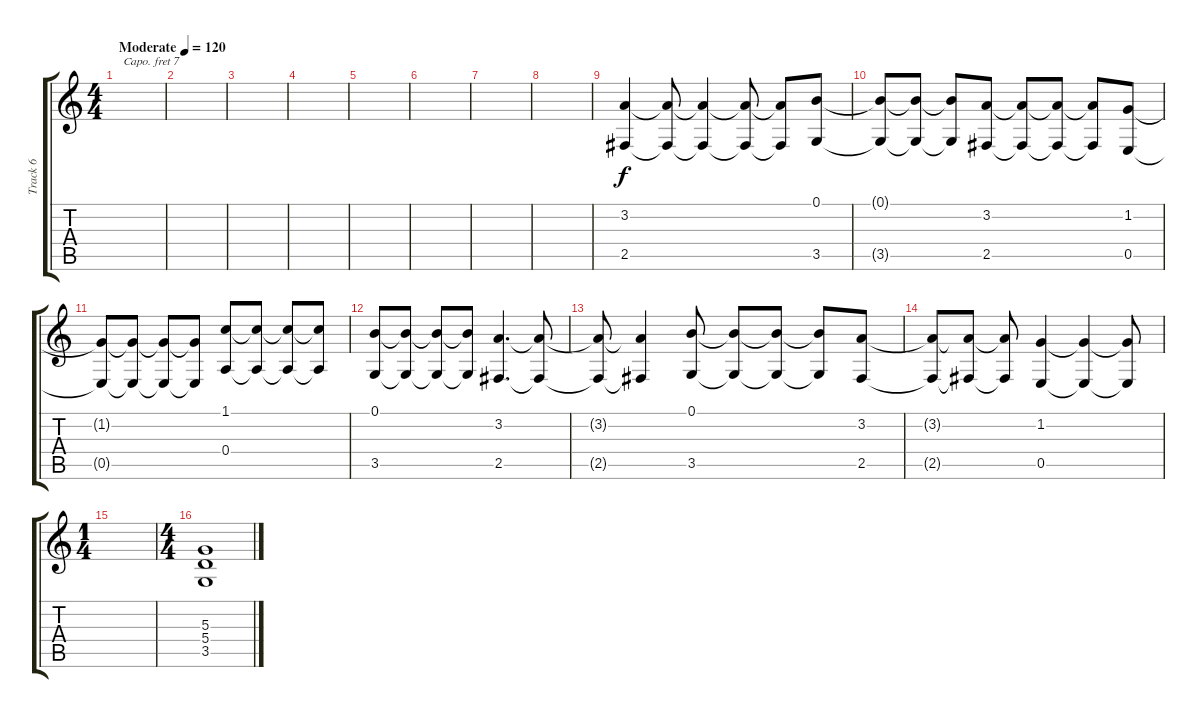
\track ("Track 6" "Track 6") {instrument tremolostrings}
\staff {score tabs}
\capo 7
\tuning (E4 B3 G3 D3 A2 E2) {hide}
\ts (4 4)
\tempo (120 "Moderate")
\clef g2
\ks c
|
|
|
|
|
|
|
|
(3.2 2.5).4 (3.2{t} 2.5{t}).8 (3.2{t} 2.5{t}).4 (3.2{t} 2.5{t}).8 (3.2{t} 2.5{t}).8 (0.1 3.5).8 |
(0.1{t} 3.5{t}).8 (0.1{t} 3.5{t}).8 (0.1{t} 3.5{t}).8 (3.2 2.5).8 (3.2{t} 2.5{t}).8 (3.2{t} 2.5{t}).8 (3.2{t} 2.5{t}).8 (1.2 0.5).8 |
(1.2{t} 0.5{t}).8 (1.2{t} 0.5{t}).8 (1.2{t} 0.5{t}).8 (1.2{t} 0.5{t}).8 (1.1 0.4).8 (1.1{t} 0.4{t}).8 (1.1{t} 0.4{t}).8 (1.1{t} 0.4{t}).8 |
(0.1 3.5).8 (0.1{t} 3.5{t}).8 (0.1{t} 3.5{t}).8 (0.1{t} 3.5{t}).8 (3.2 2.5).4{d} (3.2{t} 2.5{t}).8 |
(3.2{t} 2.5{t}).8 (3.2{t} 2.5{t}).4 (0.1 3.5).8 (0.1{t} 3.5{t}).8 (0.1{t} 3.5{t}).8 (0.1{t} 3.5{t}).8 (3.2 2.5).8 |
(3.2{t} 2.5{t}).8 (3.2{t} 2.5{t}).8 (3.2{t} 2.5{t}).8 (1.2 0.5).4 (1.2{t} 0.5{t}).4 (1.2{t} 0.5{t}).8 |
\ts (1 4)
|
\ts (4 4)
(5.3 5.4 3.5).1
